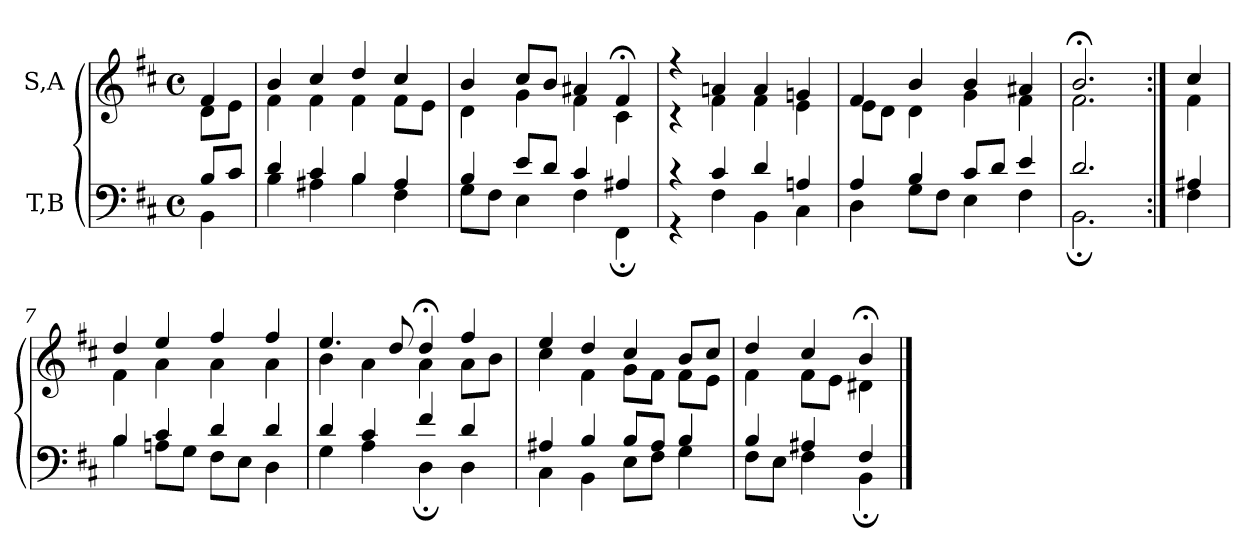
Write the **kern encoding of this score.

**kern	**kern
*part2	*part1
*staff2	*staff1
*I"T,B	*I"S,A
*clefF4	*clefG2
*k[f#c#]	*k[f#c#]
*M4/4	*M4/4
*met(c)	*met(c)
=	=
*^	*^
8BL	4BB	4f#	8dL
8c#J	.	.	8eJ
=1	=1	=1	=1
4d	4B	4b	4f#
4c#	4A#X	4cc#	4f#
4B	4B	4dd	4f#
4A#	4F#	4cc#	8f#L
.	.	.	8eJ
=2	=2	=2	=2
4B	8GL	4b	4d
.	8F#J	.	.
8eL	4E	8cc#L	4g
8dJ	.	8bJ	.
4c#	4F#	4a#X	4f#
4A#X	4FF#;	4f#;<	4c#
=3	=3	=3	=3
4r	4r	4r	4r
4c#	4F#	4an	4f#
4d	4BB	4a	4f#
4An	4C#	4gn	4e
=4	=4	=4	=4
4A	4D	4f#	8eL
.	.	.	8dJ
4B	8GL	4b	4d
.	8F#J	.	.
8c#L	4E	4b	4g
8dJ	.	.	.
4e	4F#	4a#X	4f#
=934	=934	=934	=934
2.d	2.BB;	2.b;<	2.f#
=935:|!	=935:|!	=935:|!	=935:|!
4A#X	4F#	4cc#	4f#
=7	=7	=7	=7
4B	4B	4dd	4f#
4c#	8AnL	4ee	4a
.	8GJ	.	.
4d	8F#L	4ff#	4a
.	8EJ	.	.
4d	4D	4ff#	4a
=8	=8	=8	=8
4d	4G	4.ee	4b
4c#	4A	.	4a
.	.	8dd	.
4f#	4D;	4dd;<	4a
4d	4D	4ff#	8aL
.	.	.	8bJ
=9	=9	=9	=9
4A#X	4C#	4ee	4cc#
4B	4BB	4dd	4f#
8BL	8EL	4cc#	8gL
8A#J	8F#J	.	8f#J
4B	4G	8bL	8f#L
.	.	8cc#J	8eJ
=939	=939	=939	=939
4B	8F#L	4dd	4f#
.	8EJ	.	.
4A#X	4F#	4cc#	8f#L
.	.	.	8eJ
4F#	4BB;	4b;<	4d#X
*v	*v	*	*
*	*v	*v
==	==
*-	*-
